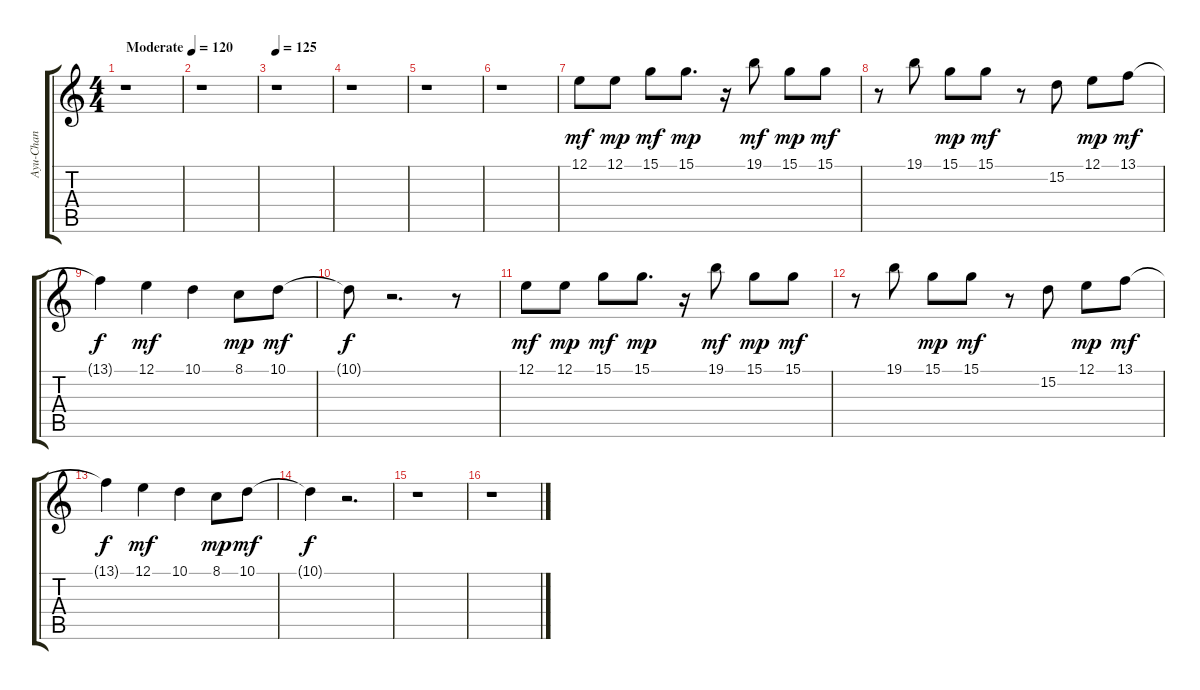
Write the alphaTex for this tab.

\track ("Ayu-Chan" "Ayu-Chan") {instrument englishhorn}
\staff {score tabs}
\tuning (E4 B3 G3 D3 A2 E2) {hide}
\ts (4 4)
\tempo (120 "Moderate")
\clef g2
\ks c
r.1{dy mf instrument englishhorn} |
r.1 |
\tempo 125
r.1 |
r.1 |
r.1 |
r.1 |
12.1.8 12.1.8{dy mp} 15.1.8{dy mf} 15.1.8{d dy mp} r.16 19.1.8{dy mf} 15.1.8{dy mp} 15.1.8{dy mf} |
r.8 19.1.8 15.1.8{dy mp} 15.1.8{dy mf} r.8 15.2.8 12.1.8{dy mp} 13.1.8{dy mf} |
13.1{t}.4{dy f} 12.1.4{dy mf} 10.1.4 8.1.8{dy mp} 10.1.8{dy mf} |
10.1{t}.8{dy f} r.2{d} r.8 |
12.1.8{dy mf} 12.1.8{dy mp} 15.1.8{dy mf} 15.1.8{d dy mp} r.16 19.1.8{dy mf} 15.1.8{dy mp} 15.1.8{dy mf} |
r.8 19.1.8 15.1.8{dy mp} 15.1.8{dy mf} r.8 15.2.8 12.1.8{dy mp} 13.1.8{dy mf} |
13.1{t}.4{dy f} 12.1.4{dy mf} 10.1.4 8.1.8{dy mp} 10.1.8{dy mf} |
10.1{t}.4{dy f} r.2{d} |
r.1 |
r.1
